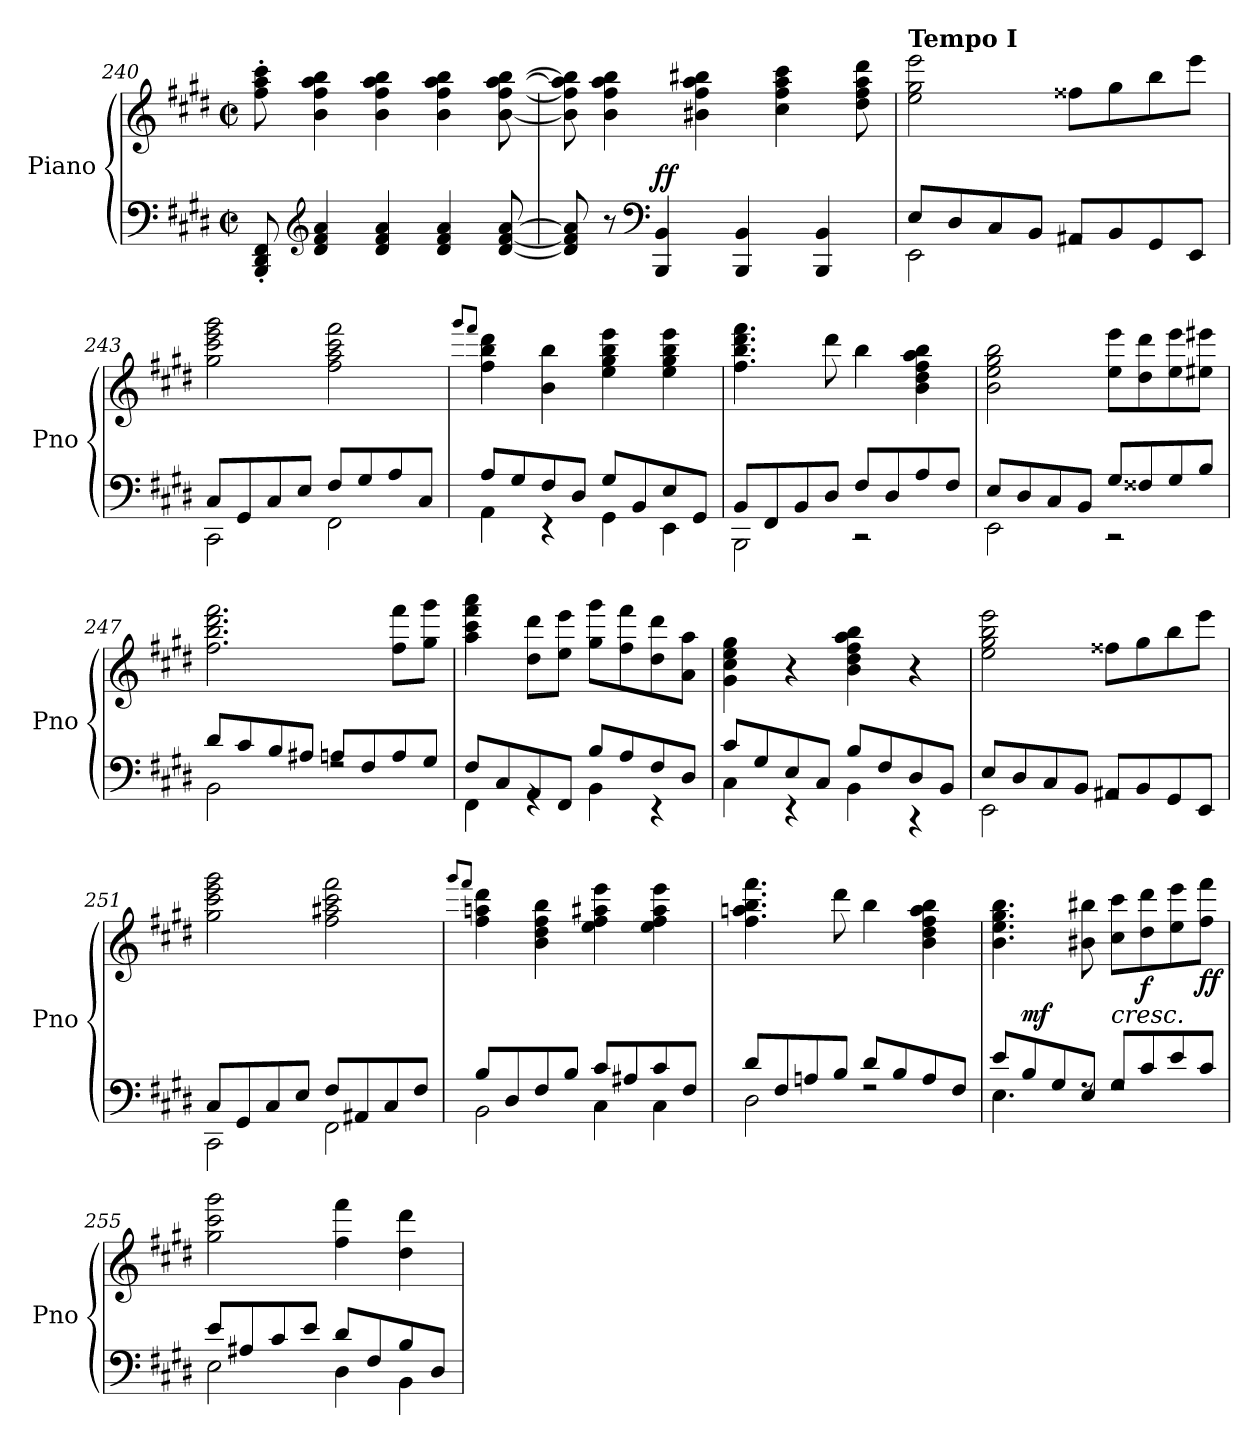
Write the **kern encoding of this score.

**kern	**kern	**dynam
*part1	*part1	*part1
*staff2	*staff1	*staff1/2
*I"Piano	*	*
*I'Pno	*	*
!!LO:PB:g=z
*clefF4	*clefG2	*
*k[f#c#g#d#]	*k[f#c#g#d#]	*
*M4/4	*M4/4	*
*met(c|)	*met(c|)	*
=240	=240	=240
8BBB/' 8DD#/' 8FF#/'	8ff#\' 8aa\' 8ccc#\'	.
*clefG2	*	*
4d#/ 4f#/ 4a/	4b\ 4ff#\ 4aa\ 4bb\	.
4d#/ 4f#/ 4a/	4b\ 4ff#\ 4aa\ 4bb\	.
4d#/ 4f#/ 4a/	4b\ 4ff#\ 4aa\ 4bb\	.
[8d#/ [8f#/ [8a/	[8b\ [8ff#\ [8aa\ [8bb\	.
=241	=241	=241
8d#/] 8f#/] 8a/]	8b\] 8ff#\] 8aa\] 8bb\]	.
8r	4b\ 4ff#\ 4aa\ 4bb\	.
*clefF4	*	*
!	!	!LO:DY:a=2
4BBB/ 4BB/	.	ff
*	*MM144	*
.	4b#X\ 4ff#\ 4aa\ 4bb#X\	.
4BBB/ 4BB/	.	.
.	4cc#\ 4ff#\ 4aa\ 4ccc#\	.
4BBB/ 4BB/	.	.
.	8dd#\ 8ff#\ 8aa\ 8ddd#\	.
=242	=242	=242
*^	*	*
!	!	!LO:TX:a:B:t=Tempo I	!
8E/L	2EE\	2ee\ 2gg#\ 2eee\	.
8D#/	.	.	.
8C#/	.	.	.
8BB/J	.	.	.
8AA#X/L	2rGG	8ff##X\L	.
8BB/	.	8gg#\	.
8GG#/	.	8bb\	.
8EE/J	.	8eee\J	.
=243	=243	=243	=243
8C#/L	2CC#\	2gg#\ 2ccc#\ 2eee\ 2ggg#\	.
8GG#/	.	.	.
8C#/	.	.	.
8E/J	.	.	.
8F#/L	2FF#\	2ff#\ 2aa\ 2ccc#\ 2fff#\	.
8G#/	.	.	.
8A/	.	.	.
8C#/J	.	.	.
=244	=244	=244	=244
.	.	8qggg#/L	.
.	.	8qfff#/J	.
8A/L	4AA\	4ff#\ 4bb\ 4ddd#\	.
8G#/	.	.	.
8F#/	4r	4b\ 4bb\	.
8D#/J	.	.	.
8G#/L	4GG#\	4ee\ 4gg#\ 4bb\ 4eee\	.
8BB/	.	.	.
8E/	4EE\	4ee\ 4gg#\ 4bb\ 4eee\	.
8GG#/J	.	.	.
!!LO:LB:g=z
=245	=245	=245	=245
8BB/L	2BBB\	4.ff#\ 4.bb\ 4.ddd#\ 4.fff#\	.
8FF#/	.	.	.
8BB/	.	.	.
8D#/J	.	8ddd#\	.
8F#/L	2r	4bb\	.
8D#/	.	.	.
8A/	.	4b\ 4dd#\ 4ff#\ 4aa\ 4bb\	.
8F#/J	.	.	.
=246	=246	=246	=246
8E/L	2EE\	2b\ 2ee\ 2gg#\ 2bb\	.
8D#/	.	.	.
8C#/	.	.	.
8BB/J	.	.	.
8G#/L	2r	8ee\ 8eee\L	.
8F##X/	.	8dd#\ 8ddd#\	.
8G#/	.	8ee\ 8eee\	.
8B/J	.	8ee#X\ 8eee#X\J	.
=247	=247	=247	=247
8d#/L	2BB\	2.ff#\ 2.bb\ 2.ddd#\ 2.fff#\	.
8c#/	.	.	.
8B/	.	.	.
8A#X/J	.	.	.
8An/L	2rF	.	.
8F#/	.	.	.
8A/	.	8ff#\ 8fff#\L	.
8G#/J	.	8gg#\ 8ggg#\J	.
=248	=248	=248	=248
8F#/L	4FF#\	4aa\ 4ccc#\ 4fff#\ 4aaa\	.
8C#/	.	.	.
8AA/	4rGG	8dd#\ 8ddd#\L	.
8FF#/J	.	8ee\ 8eee\J	.
8B/L	4BB\	8gg#\ 8ggg#\L	.
8A/	.	8ff#\ 8fff#\	.
8F#/	4r	8dd#\ 8ddd#\	.
8D#/J	.	8a\ 8aa\J	.
=249	=249	=249	=249
8c#/L	4C#\	4g#\ 4cc#\ 4ee\ 4gg#\	.
8G#/	.	.	.
8E/	4r	4r	.
8C#/J	.	.	.
8B/L	4BB\	4b\ 4dd#\ 4ff#\ 4aa\ 4bb\	.
8F#/	.	.	.
8D#/	4r	4r	.
8BB/J	.	.	.
!!LO:LB:g=z
=250	=250	=250	=250
8E/L	2EE\	2ee\ 2gg#\ 2bb\ 2eee\	.
8D#/	.	.	.
8C#/	.	.	.
8BB/J	.	.	.
8AA#X/L	2rGG	8ff##X\L	.
8BB/	.	8gg#\	.
8GG#/	.	8bb\	.
8EE/J	.	8eee\J	.
=251	=251	=251	=251
8C#/L	2CC#\	2gg#\ 2ccc#\ 2eee\ 2ggg#\	.
8GG#/	.	.	.
8C#/	.	.	.
8E/J	.	.	.
8F#/L	2FF#\	2ff#\ 2aa#X\ 2ccc#\ 2fff#\	.
8AA#X/	.	.	.
8C#/	.	.	.
8F#/J	.	.	.
=252	=252	=252	=252
.	.	8qggg#/L	.
.	.	8qfff#/J	.
8B/L	2BB\	4ff#\ 4aan\ 4ddd#\	.
8D#/	.	.	.
8F#/	.	4b\ 4dd#\ 4ff#\ 4bb\	.
8B/J	.	.	.
8c#/L	4C#\	4ee\ 4ff#\ 4aa#X\ 4eee\	.
8A#X/	.	.	.
8c#/	4C#\	4ee\ 4ff#\ 4aa#\ 4eee\	.
8F#/J	.	.	.
=253	=253	=253	=253
8d#/L	2D#\	4.ff#\ 4.aan\ 4.bb\ 4.fff#\	.
8F#/	.	.	.
8An/	.	.	.
8B/J	.	8ddd#\	.
8d#/L	2rF	4bb\	.
8B/	.	.	.
8A/	.	4b\ 4dd#\ 4ff#\ 4aa\ 4bb\	.
8F#/J	.	.	.
=254	=254	=254	=254
8e/L	4.E\	4.b\ 4.ee\ 4.gg#\ 4.bb\	.
!	!	!	!LO:DY:a=2
8B/	.	.	mf
8G#/	.	.	.
8E/J	8rF	8b#X\ 8bb#X\	.
!	!	!	!LO:HP:b
8G#/L	2rF	8cc#\ 8ccc#\L	<
!	!	!	!LO:DY:b
8c#/	.	8dd#\ 8ddd#\	f
8e/	.	8ee\ 8eee\	.
!	!	!	!LO:DY:b
8c#/J	.	8ff#\ 8fff#\J	ff
*v	*v	*	*
.	.	[
!!LO:LB:g=z
=255	=255	=255
*^	*	*
8e/L	2E\	2gg#\ 2ccc#\ 2ggg#\	.
8A#X/	.	.	.
8c#/	.	.	.
8e/J	.	.	.
8d#/L	4D#\	4ff#\ 4fff#\	.
8F#/	.	.	.
8B/	4BB\	4dd#\ 4ddd#\	.
8D#/J	.	.	.
*v	*v	*	*
=	=	=
*-	*-	*-
